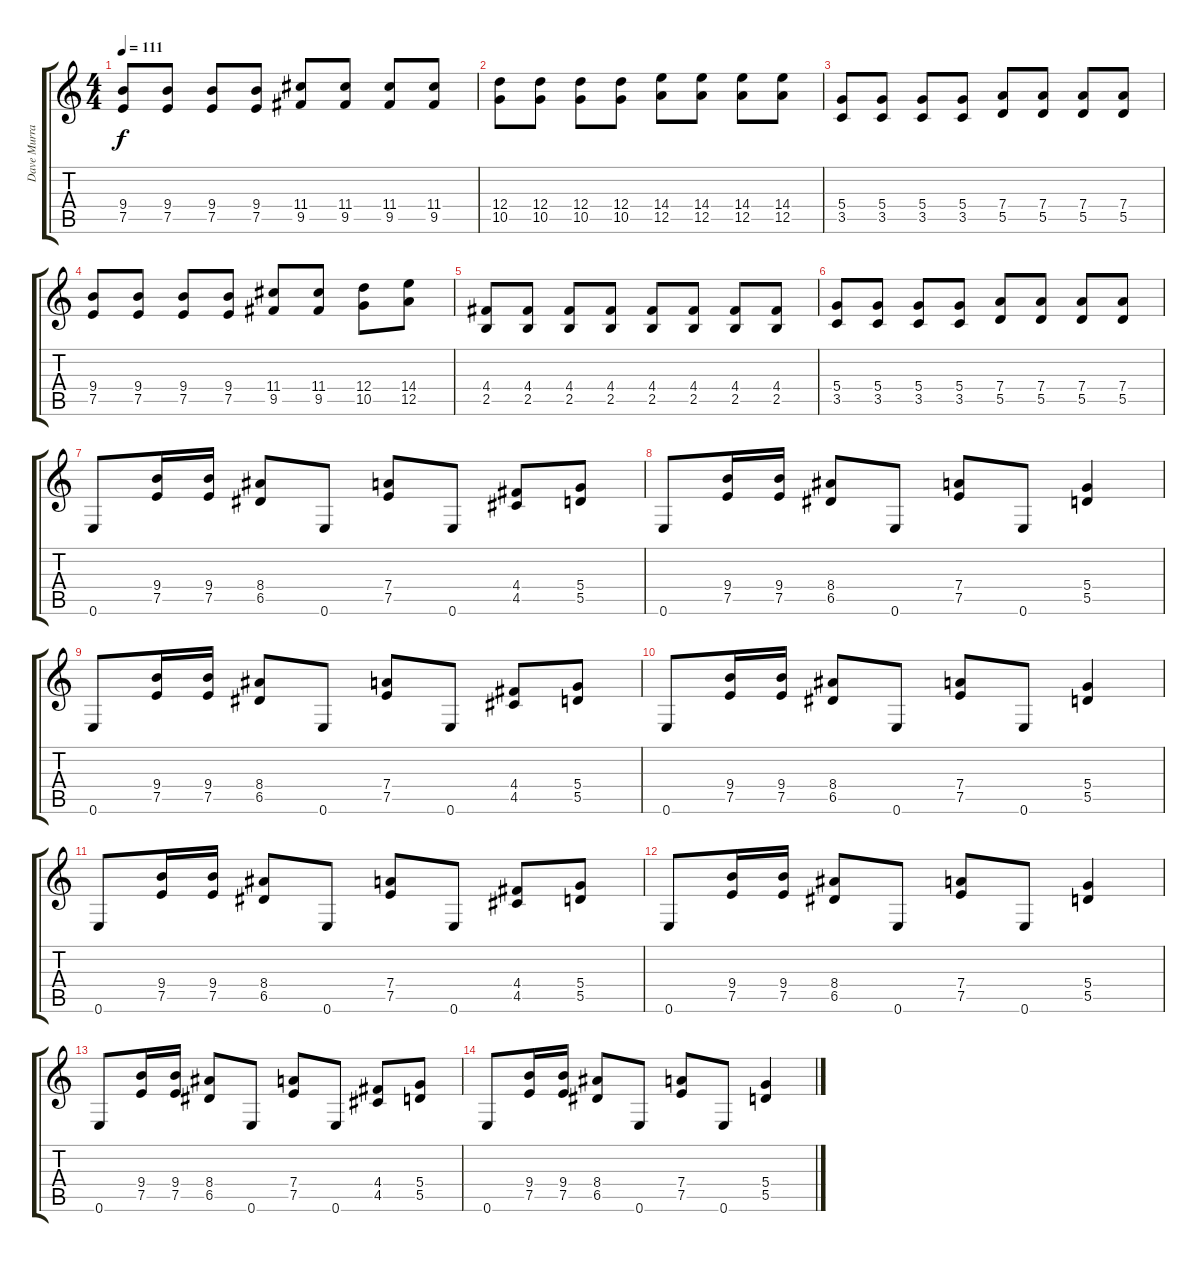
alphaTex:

\track ("Dave Murray" "Dave Murra") {instrument overdrivenguitar}
\staff {score tabs}
\tuning (E4 B3 G3 D3 A2 E2) {hide}
\ts (4 4)
\tempo 111
\clef g2
\ks c
(9.4 7.5).8{dy f} (9.4 7.5).8 (9.4 7.5).8 (9.4 7.5).8 (11.4 9.5).8 (11.4 9.5).8 (11.4 9.5).8 (11.4 9.5).8 |
(12.4 10.5).8 (12.4 10.5).8 (12.4 10.5).8 (12.4 10.5).8 (14.4 12.5).8 (14.4 12.5).8 (14.4 12.5).8 (14.4 12.5).8 |
(5.4 3.5).8 (5.4 3.5).8 (5.4 3.5).8 (5.4 3.5).8 (7.4 5.5).8 (7.4 5.5).8 (7.4 5.5).8 (7.4 5.5).8 |
(9.4 7.5).8 (9.4 7.5).8 (9.4 7.5).8 (9.4 7.5).8 (11.4 9.5).8 (11.4 9.5).8 (12.4 10.5).8 (14.4 12.5).8 |
(4.4 2.5).8 (4.4 2.5).8 (4.4 2.5).8 (4.4 2.5).8 (4.4 2.5).8 (4.4 2.5).8 (4.4 2.5).8 (4.4 2.5).8 |
(5.4 3.5).8 (5.4 3.5).8 (5.4 3.5).8 (5.4 3.5).8 (7.4 5.5).8 (7.4 5.5).8 (7.4 5.5).8 (7.4 5.5).8 |
0.6.8 (9.4 7.5).16 (9.4 7.5).16 (8.4 6.5).8 0.6.8 (7.4 7.5).8 0.6.8 (4.4 4.5).8 (5.4 5.5).8 |
0.6.8 (9.4 7.5).16 (9.4 7.5).16 (8.4 6.5).8 0.6.8 (7.4 7.5).8 0.6.8 (5.4 5.5).4 |
0.6.8 (9.4 7.5).16 (9.4 7.5).16 (8.4 6.5).8 0.6.8 (7.4 7.5).8 0.6.8 (4.4 4.5).8 (5.4 5.5).8 |
0.6.8 (9.4 7.5).16 (9.4 7.5).16 (8.4 6.5).8 0.6.8 (7.4 7.5).8 0.6.8 (5.4 5.5).4 |
0.6.8 (9.4 7.5).16 (9.4 7.5).16 (8.4 6.5).8 0.6.8 (7.4 7.5).8 0.6.8 (4.4 4.5).8 (5.4 5.5).8 |
0.6.8 (9.4 7.5).16 (9.4 7.5).16 (8.4 6.5).8 0.6.8 (7.4 7.5).8 0.6.8 (5.4 5.5).4 |
0.6.8 (9.4 7.5).16 (9.4 7.5).16 (8.4 6.5).8 0.6.8 (7.4 7.5).8 0.6.8 (4.4 4.5).8 (5.4 5.5).8 |
0.6.8 (9.4 7.5).16 (9.4 7.5).16 (8.4 6.5).8 0.6.8 (7.4 7.5).8 0.6.8 (5.4 5.5).4
